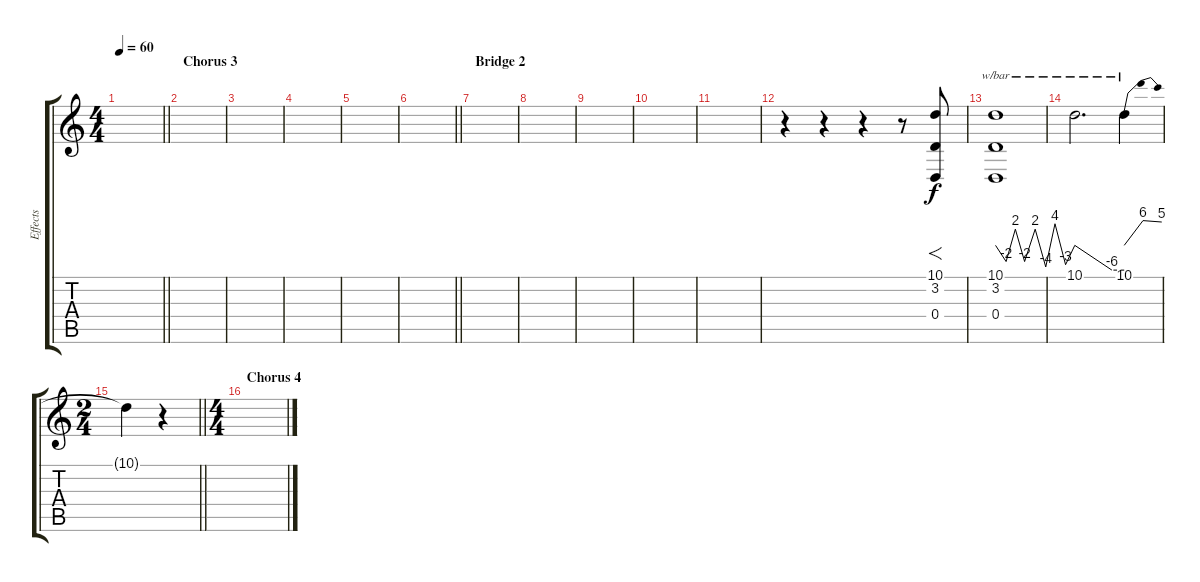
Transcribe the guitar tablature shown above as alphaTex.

\track ("Effects" "Effects") {instrument tubularbells}
\staff {score tabs}
\tuning (E4 B3 G3 D3 A2 D2) {hide}
\ts (4 4)
\tempo 60
\clef g2
\barLineRight lightlight
\ks c
|
\section ("" "Chorus 3")
|
|
|
|
\barLineRight lightlight
|
\section ("" "Bridge 2")
|
|
|
|
|
r.4 r.4 r.4 r.8{volume 10} (10.1 3.2 0.4).8{f dy f} |
(10.1 3.2 0.4).1{tbe (custom default 0 0 8 -8 15 8 22 -8 30 8 38 -16 45 16 53 -12 60 0)} |
10.1.2{d tbe (custom default 0 0 45 -24 60 -24)} 10.1.4{tbe (dip default 0 0 55 24 60 20) instrument flute} |
\ts (2 4)
\barLineRight lightlight
10.1{t}.4 r.4 |
\ts (4 4)
\section ("" "Chorus 4")
